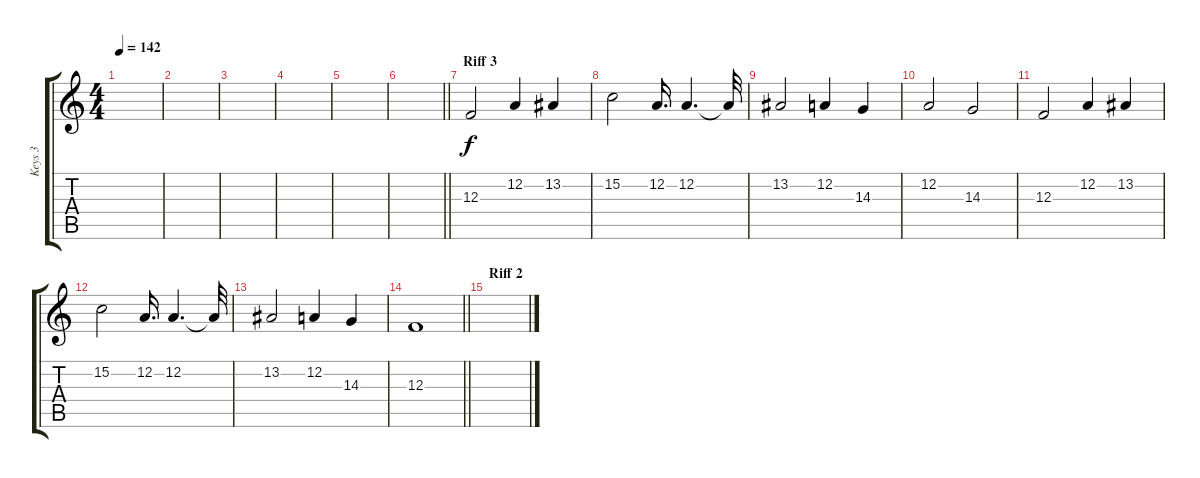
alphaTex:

\track ("Keys 3" "Keys 3") {instrument trumpet}
\staff {score tabs}
\tuning (D4 A3 F3 C3 G2 D2) {hide}
\ts (4 4)
\tempo 142
\clef g2
\ks c
|
|
|
|
|
\barLineRight lightlight
|
\section ("" "Riff 3")
12.3.2 12.2.4 13.2.4 |
15.2.2 12.2.16{d} 12.2.4{d} 12.2{t}.32 |
13.2.2 12.2.4 14.3.4 |
12.2.2 14.3.2 |
12.3.2 12.2.4 13.2.4 |
15.2.2 12.2.16{d} 12.2.4{d} 12.2{t}.32 |
13.2.2 12.2.4 14.3.4 |
\barLineRight lightlight
12.3.1 |
\section ("" "Riff 2")
